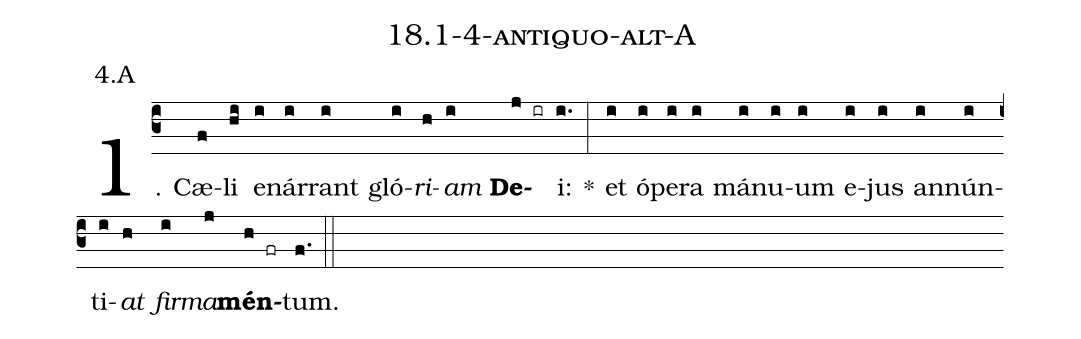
name: 18.1-4-antiquo-alt-A;
annotation: 4.A;
%%
(c3)1. Cæ(f)li(hi) e(i)nár(i)rant(i) gló(i)<i>ri</i>(h)<i>am</i>(i) <b>De</b>(j ir)i:(i.) *(:) et(i) ó(i)pe(i)ra(i) má(i)nu(i)um(i) e(i)jus(i) an(i)nún(i)ti(i)<i>at</i>(h) <i>fir</i>(i)<i>ma</i>(j)<b>mén</b>(h fr)tum.(f.) (::)


%E(i) u(h) o(i) u(j) a(h) e.(f.) (::)
